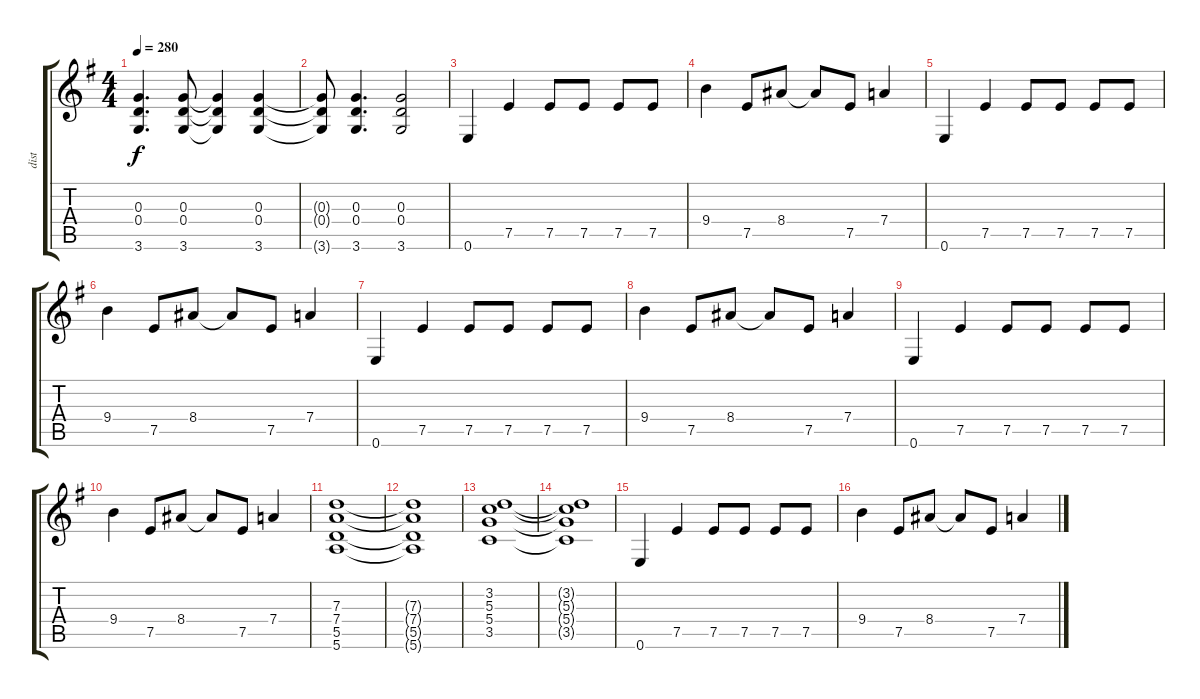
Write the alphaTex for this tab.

\track ("dist" "dist") {instrument distortionguitar}
\staff {score tabs}
\tuning (E4 B3 G3 D3 A2 E2) {hide}
\ts (4 4)
\tempo 280
\clef g2
\ks g
(0.3 0.4 3.6).4{d dy f} (0.3 0.4 3.6).8 (0.3{t} 0.4{t} 3.6{t}).4 (0.3 0.4 3.6).4 |
(0.3{t} 0.4{t} 3.6{t}).8 (0.3 0.4 3.6).4{d} (0.3 0.4 3.6).2 |
0.6.4 7.5.4 7.5.8 7.5.8 7.5.8 7.5.8 |
9.4.4 7.5.8 8.4.8 8.4{t}.8 7.5.8 7.4.4 |
0.6.4 7.5.4 7.5.8 7.5.8 7.5.8 7.5.8 |
9.4.4 7.5.8 8.4.8 8.4{t}.8 7.5.8 7.4.4 |
0.6.4 7.5.4 7.5.8 7.5.8 7.5.8 7.5.8 |
9.4.4 7.5.8 8.4.8 8.4{t}.8 7.5.8 7.4.4 |
0.6.4 7.5.4 7.5.8 7.5.8 7.5.8 7.5.8 |
9.4.4 7.5.8 8.4.8 8.4{t}.8 7.5.8 7.4.4 |
(7.3 7.4 5.5 5.6).1 |
(7.3{t} 7.4{t} 5.5{t} 5.6{t}).1 |
(3.2 5.3 5.4 3.5).1 |
(3.2{t} 5.3{t} 5.4{t} 3.5{t}).1 |
0.6.4 7.5.4 7.5.8 7.5.8 7.5.8 7.5.8 |
9.4.4 7.5.8 8.4.8 8.4{t}.8 7.5.8 7.4.4
